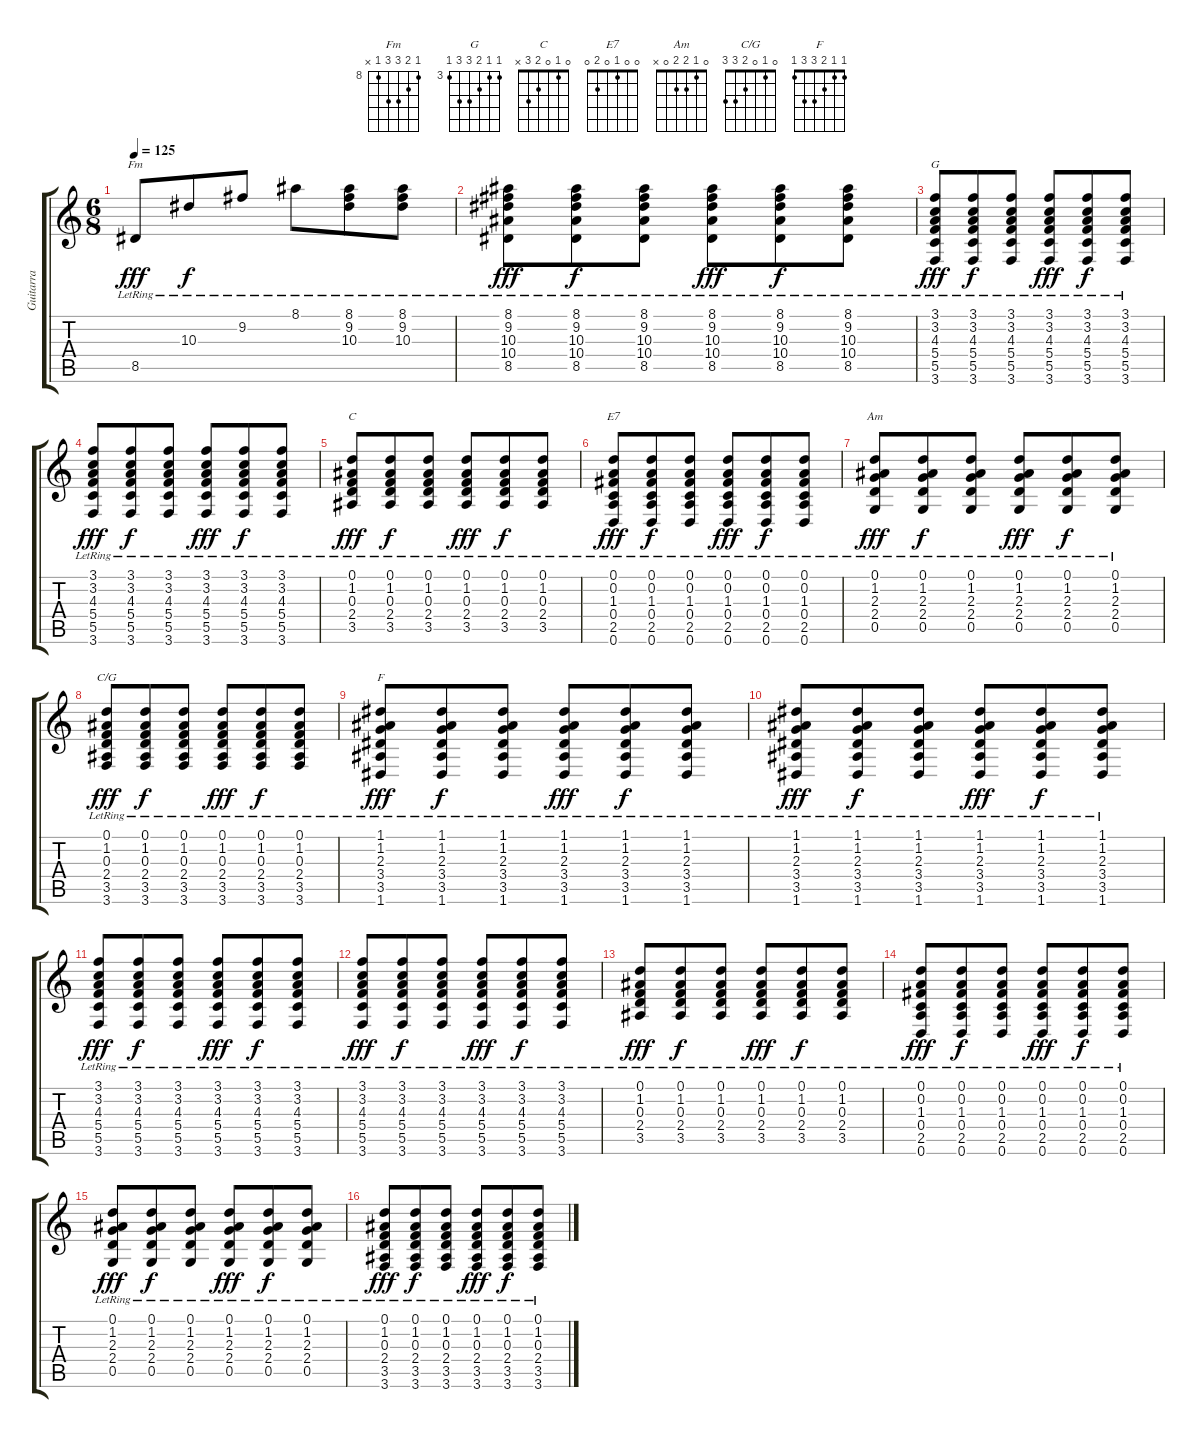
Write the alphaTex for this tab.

\track ("Guitarra" "Guitarra") {instrument acousticguitarnylon}
\staff {score tabs}
\tuning (D4 A3 F3 C3 G2 D2) {hide}
\chord ("Fm" 8 9 10 10 8 x) {firstfret 8}
\chord ("G" 3 3 4 5 5 3) {firstfret 3}
\chord ("C" 0 1 0 2 3 x)
\chord ("E7" 0 0 1 0 2 0)
\chord ("Am" 0 1 2 2 0 x)
\chord ("C/G" 0 1 0 2 3 3)
\chord ("F" 1 1 2 3 3 1)
\ts (6 8)
\tempo 125
\clef g2
\ks c
8.5{lr}.8{ch "Fm" dy fff} 10.3{lr}.8{dy f} 9.2{lr}.8 8.1{lr}.8 (8.1{lr} 9.2{lr} 10.3{lr}).8 (8.1{lr} 9.2{lr} 10.3{lr}).8 |
(8.1{lr} 9.2{lr} 10.3{lr} 10.4{lr} 8.5{lr}).8{dy fff} (8.1{lr} 9.2{lr} 10.3{lr} 10.4{lr} 8.5{lr}).8{dy f} (8.1{lr} 9.2{lr} 10.3{lr} 10.4{lr} 8.5{lr}).8 (8.1{lr} 9.2{lr} 10.3{lr} 10.4{lr} 8.5{lr}).8{dy fff} (8.1{lr} 9.2{lr} 10.3{lr} 10.4{lr} 8.5{lr}).8{dy f} (8.1{lr} 9.2{lr} 10.3{lr} 10.4{lr} 8.5{lr}).8 |
(3.1{lr} 3.2{lr} 4.3{lr} 5.4{lr} 5.5{lr} 3.6{lr}).8{ch "G" dy fff} (3.1{lr} 3.2{lr} 4.3{lr} 5.4{lr} 5.5{lr} 3.6{lr}).8{dy f} (3.1{lr} 3.2{lr} 4.3{lr} 5.4{lr} 5.5{lr} 3.6{lr}).8 (3.1{lr} 3.2{lr} 4.3{lr} 5.4{lr} 5.5{lr} 3.6{lr}).8{dy fff} (3.1{lr} 3.2{lr} 4.3{lr} 5.4{lr} 5.5{lr} 3.6{lr}).8{dy f} (3.1{lr} 3.2{lr} 4.3{lr} 5.4{lr} 5.5{lr} 3.6{lr}).8 |
(3.1{lr} 3.2{lr} 4.3{lr} 5.4{lr} 5.5{lr} 3.6{lr}).8{dy fff} (3.1{lr} 3.2{lr} 4.3{lr} 5.4{lr} 5.5{lr} 3.6{lr}).8{dy f} (3.1{lr} 3.2{lr} 4.3{lr} 5.4{lr} 5.5{lr} 3.6{lr}).8 (3.1{lr} 3.2{lr} 4.3{lr} 5.4{lr} 5.5{lr} 3.6{lr}).8{dy fff} (3.1{lr} 3.2{lr} 4.3{lr} 5.4{lr} 5.5{lr} 3.6{lr}).8{dy f} (3.1{lr} 3.2{lr} 4.3{lr} 5.4{lr} 5.5{lr} 3.6{lr}).8 |
(0.1{lr} 1.2{lr} 0.3{lr} 2.4{lr} 3.5{lr}).8{ch "C" dy fff} (0.1{lr} 1.2{lr} 0.3{lr} 2.4{lr} 3.5{lr}).8{dy f} (0.1{lr} 1.2{lr} 0.3{lr} 2.4{lr} 3.5{lr}).8 (0.1{lr} 1.2{lr} 0.3{lr} 2.4{lr} 3.5{lr}).8{dy fff} (0.1{lr} 1.2{lr} 0.3{lr} 2.4{lr} 3.5{lr}).8{dy f} (0.1{lr} 1.2{lr} 0.3{lr} 2.4{lr} 3.5{lr}).8 |
(0.1{lr} 0.2{lr} 1.3{lr} 0.4{lr} 2.5{lr} 0.6{lr}).8{ch "E7" dy fff} (0.1{lr} 0.2{lr} 1.3{lr} 0.4{lr} 2.5{lr} 0.6{lr}).8{dy f} (0.1{lr} 0.2{lr} 1.3{lr} 0.4{lr} 2.5{lr} 0.6{lr}).8 (0.1{lr} 0.2{lr} 1.3{lr} 0.4{lr} 2.5{lr} 0.6{lr}).8{dy fff} (0.1{lr} 0.2{lr} 1.3{lr} 0.4{lr} 2.5{lr} 0.6{lr}).8{dy f} (0.1{lr} 0.2{lr} 1.3{lr} 0.4{lr} 2.5{lr} 0.6{lr}).8 |
(0.1{lr} 1.2{lr} 2.3{lr} 2.4{lr} 0.5{lr}).8{ch "Am" dy fff} (0.1{lr} 1.2{lr} 2.3{lr} 2.4{lr} 0.5{lr}).8{dy f} (0.1{lr} 1.2{lr} 2.3{lr} 2.4{lr} 0.5{lr}).8 (0.1{lr} 1.2{lr} 2.3{lr} 2.4{lr} 0.5{lr}).8{dy fff} (0.1{lr} 1.2{lr} 2.3{lr} 2.4{lr} 0.5{lr}).8{dy f} (0.1{lr} 1.2{lr} 2.3{lr} 2.4{lr} 0.5{lr}).8 |
(0.1{lr} 1.2{lr} 0.3{lr} 2.4{lr} 3.5{lr} 3.6{lr}).8{ch "C/G" dy fff} (0.1{lr} 1.2{lr} 0.3{lr} 2.4{lr} 3.5{lr} 3.6{lr}).8{dy f} (0.1{lr} 1.2{lr} 0.3{lr} 2.4{lr} 3.5{lr} 3.6{lr}).8 (0.1{lr} 1.2{lr} 0.3{lr} 2.4{lr} 3.5{lr} 3.6{lr}).8{dy fff} (0.1{lr} 1.2{lr} 0.3{lr} 2.4{lr} 3.5{lr} 3.6{lr}).8{dy f} (0.1{lr} 1.2{lr} 0.3{lr} 2.4{lr} 3.5{lr} 3.6{lr}).8 |
(1.1{lr} 1.2{lr} 2.3{lr} 3.4{lr} 3.5{lr} 1.6{lr}).8{ch "F" dy fff} (1.1{lr} 1.2{lr} 2.3{lr} 3.4{lr} 3.5{lr} 1.6{lr}).8{dy f} (1.1{lr} 1.2{lr} 2.3{lr} 3.4{lr} 3.5{lr} 1.6{lr}).8 (1.1{lr} 1.2{lr} 2.3{lr} 3.4{lr} 3.5{lr} 1.6{lr}).8{dy fff} (1.1{lr} 1.2{lr} 2.3{lr} 3.4{lr} 3.5{lr} 1.6{lr}).8{dy f} (1.1{lr} 1.2{lr} 2.3{lr} 3.4{lr} 3.5{lr} 1.6{lr}).8 |
(1.1{lr} 1.2{lr} 2.3{lr} 3.4{lr} 3.5{lr} 1.6{lr}).8{dy fff} (1.1{lr} 1.2{lr} 2.3{lr} 3.4{lr} 3.5{lr} 1.6{lr}).8{dy f} (1.1{lr} 1.2{lr} 2.3{lr} 3.4{lr} 3.5{lr} 1.6{lr}).8 (1.1{lr} 1.2{lr} 2.3{lr} 3.4{lr} 3.5{lr} 1.6{lr}).8{dy fff} (1.1{lr} 1.2{lr} 2.3{lr} 3.4{lr} 3.5{lr} 1.6{lr}).8{dy f} (1.1{lr} 1.2{lr} 2.3{lr} 3.4{lr} 3.5{lr} 1.6{lr}).8 |
(3.1{lr} 3.2{lr} 4.3{lr} 5.4{lr} 5.5{lr} 3.6{lr}).8{dy fff} (3.1{lr} 3.2{lr} 4.3{lr} 5.4{lr} 5.5{lr} 3.6{lr}).8{dy f} (3.1{lr} 3.2{lr} 4.3{lr} 5.4{lr} 5.5{lr} 3.6{lr}).8 (3.1{lr} 3.2{lr} 4.3{lr} 5.4{lr} 5.5{lr} 3.6{lr}).8{dy fff} (3.1{lr} 3.2{lr} 4.3{lr} 5.4{lr} 5.5{lr} 3.6{lr}).8{dy f} (3.1{lr} 3.2{lr} 4.3{lr} 5.4{lr} 5.5{lr} 3.6{lr}).8 |
(3.1{lr} 3.2{lr} 4.3{lr} 5.4{lr} 5.5{lr} 3.6{lr}).8{dy fff} (3.1{lr} 3.2{lr} 4.3{lr} 5.4{lr} 5.5{lr} 3.6{lr}).8{dy f} (3.1{lr} 3.2{lr} 4.3{lr} 5.4{lr} 5.5{lr} 3.6{lr}).8 (3.1{lr} 3.2{lr} 4.3{lr} 5.4{lr} 5.5{lr} 3.6{lr}).8{dy fff} (3.1{lr} 3.2{lr} 4.3{lr} 5.4{lr} 5.5{lr} 3.6{lr}).8{dy f} (3.1{lr} 3.2{lr} 4.3{lr} 5.4{lr} 5.5{lr} 3.6{lr}).8 |
(0.1{lr} 1.2{lr} 0.3{lr} 2.4{lr} 3.5{lr}).8{dy fff} (0.1{lr} 1.2{lr} 0.3{lr} 2.4{lr} 3.5{lr}).8{dy f} (0.1{lr} 1.2{lr} 0.3{lr} 2.4{lr} 3.5{lr}).8 (0.1{lr} 1.2{lr} 0.3{lr} 2.4{lr} 3.5{lr}).8{dy fff} (0.1{lr} 1.2{lr} 0.3{lr} 2.4{lr} 3.5{lr}).8{dy f} (0.1{lr} 1.2{lr} 0.3{lr} 2.4{lr} 3.5{lr}).8 |
(0.1{lr} 0.2{lr} 1.3{lr} 0.4{lr} 2.5{lr} 0.6{lr}).8{dy fff} (0.1{lr} 0.2{lr} 1.3{lr} 0.4{lr} 2.5{lr} 0.6{lr}).8{dy f} (0.1{lr} 0.2{lr} 1.3{lr} 0.4{lr} 2.5{lr} 0.6{lr}).8 (0.1{lr} 0.2{lr} 1.3{lr} 0.4{lr} 2.5{lr} 0.6{lr}).8{dy fff} (0.1{lr} 0.2{lr} 1.3{lr} 0.4{lr} 2.5{lr} 0.6{lr}).8{dy f} (0.1{lr} 0.2{lr} 1.3{lr} 0.4{lr} 2.5{lr} 0.6{lr}).8 |
(0.1{lr} 1.2{lr} 2.3{lr} 2.4{lr} 0.5{lr}).8{dy fff} (0.1{lr} 1.2{lr} 2.3{lr} 2.4{lr} 0.5{lr}).8{dy f} (0.1{lr} 1.2{lr} 2.3{lr} 2.4{lr} 0.5{lr}).8 (0.1{lr} 1.2{lr} 2.3{lr} 2.4{lr} 0.5{lr}).8{dy fff} (0.1{lr} 1.2{lr} 2.3{lr} 2.4{lr} 0.5{lr}).8{dy f} (0.1{lr} 1.2{lr} 2.3{lr} 2.4{lr} 0.5{lr}).8 |
(0.1{lr} 1.2{lr} 0.3{lr} 2.4{lr} 3.5{lr} 3.6{lr}).8{dy fff} (0.1{lr} 1.2{lr} 0.3{lr} 2.4{lr} 3.5{lr} 3.6{lr}).8{dy f} (0.1{lr} 1.2{lr} 0.3{lr} 2.4{lr} 3.5{lr} 3.6{lr}).8 (0.1{lr} 1.2{lr} 0.3{lr} 2.4{lr} 3.5{lr} 3.6{lr}).8{dy fff} (0.1{lr} 1.2{lr} 0.3{lr} 2.4{lr} 3.5{lr} 3.6{lr}).8{dy f} (0.1{lr} 1.2{lr} 0.3{lr} 2.4{lr} 3.5{lr} 3.6{lr}).8
